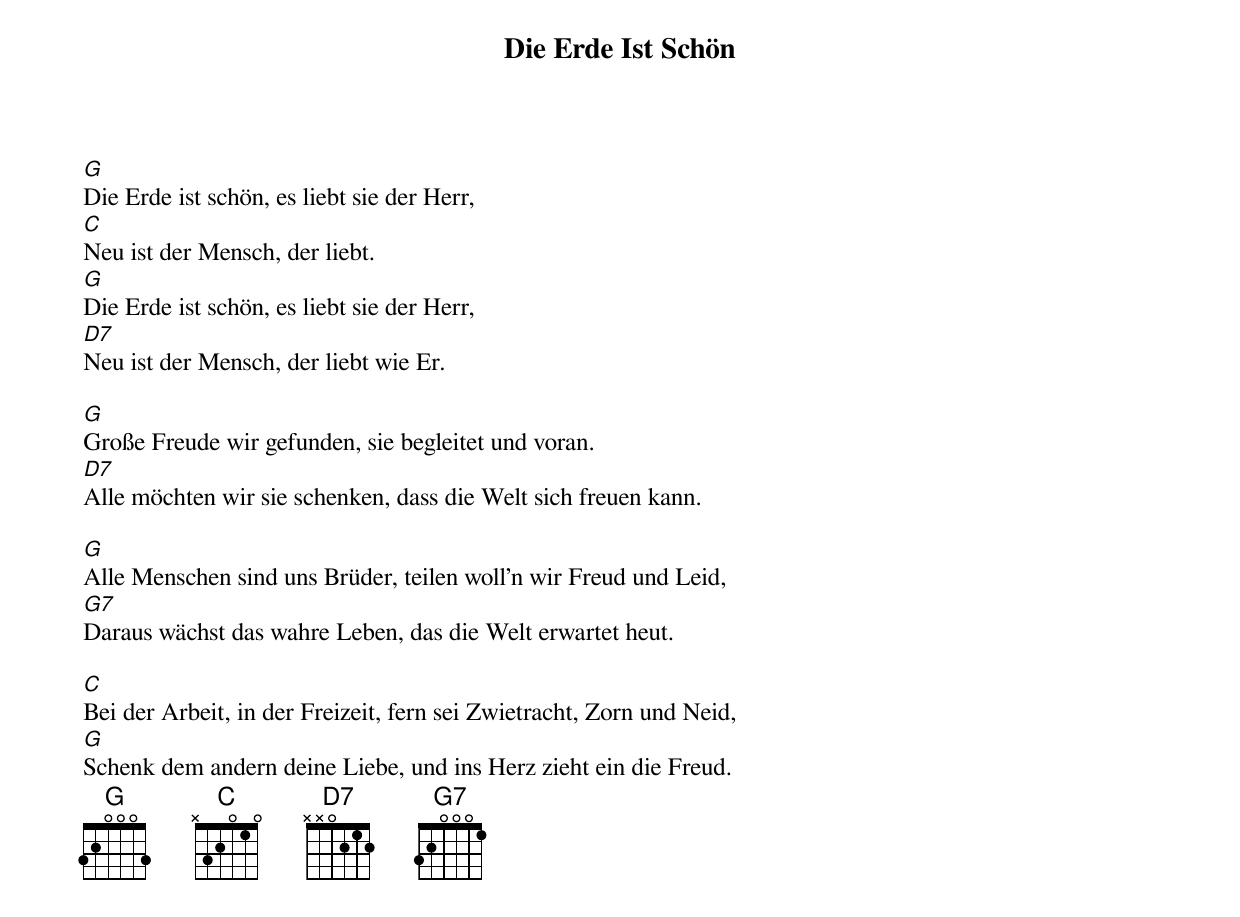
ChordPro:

{title: Die Erde Ist Schön}
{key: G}

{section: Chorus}
[G]Die Erde ist schön, es liebt sie der Herr,
[C]Neu ist der Mensch, der liebt.
[G]Die Erde ist schön, es liebt sie der Herr,
[D7]Neu ist der Mensch, der liebt wie Er.

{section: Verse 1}
[G]Große Freude wir gefunden, sie begleitet und voran.
[D7]Alle möchten wir sie schenken, dass die Welt sich freuen kann.

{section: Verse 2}
[G]Alle Menschen sind uns Brüder, teilen woll'n wir Freud und Leid,
[G7]Daraus wächst das wahre Leben, das die Welt erwartet heut.

{{section: Verse 3}
[C]Bei der Arbeit, in der Freizeit, fern sei Zwietracht, Zorn und Neid,
[G]Schenk dem andern deine Liebe, und ins Herz zieht ein die Freud.
